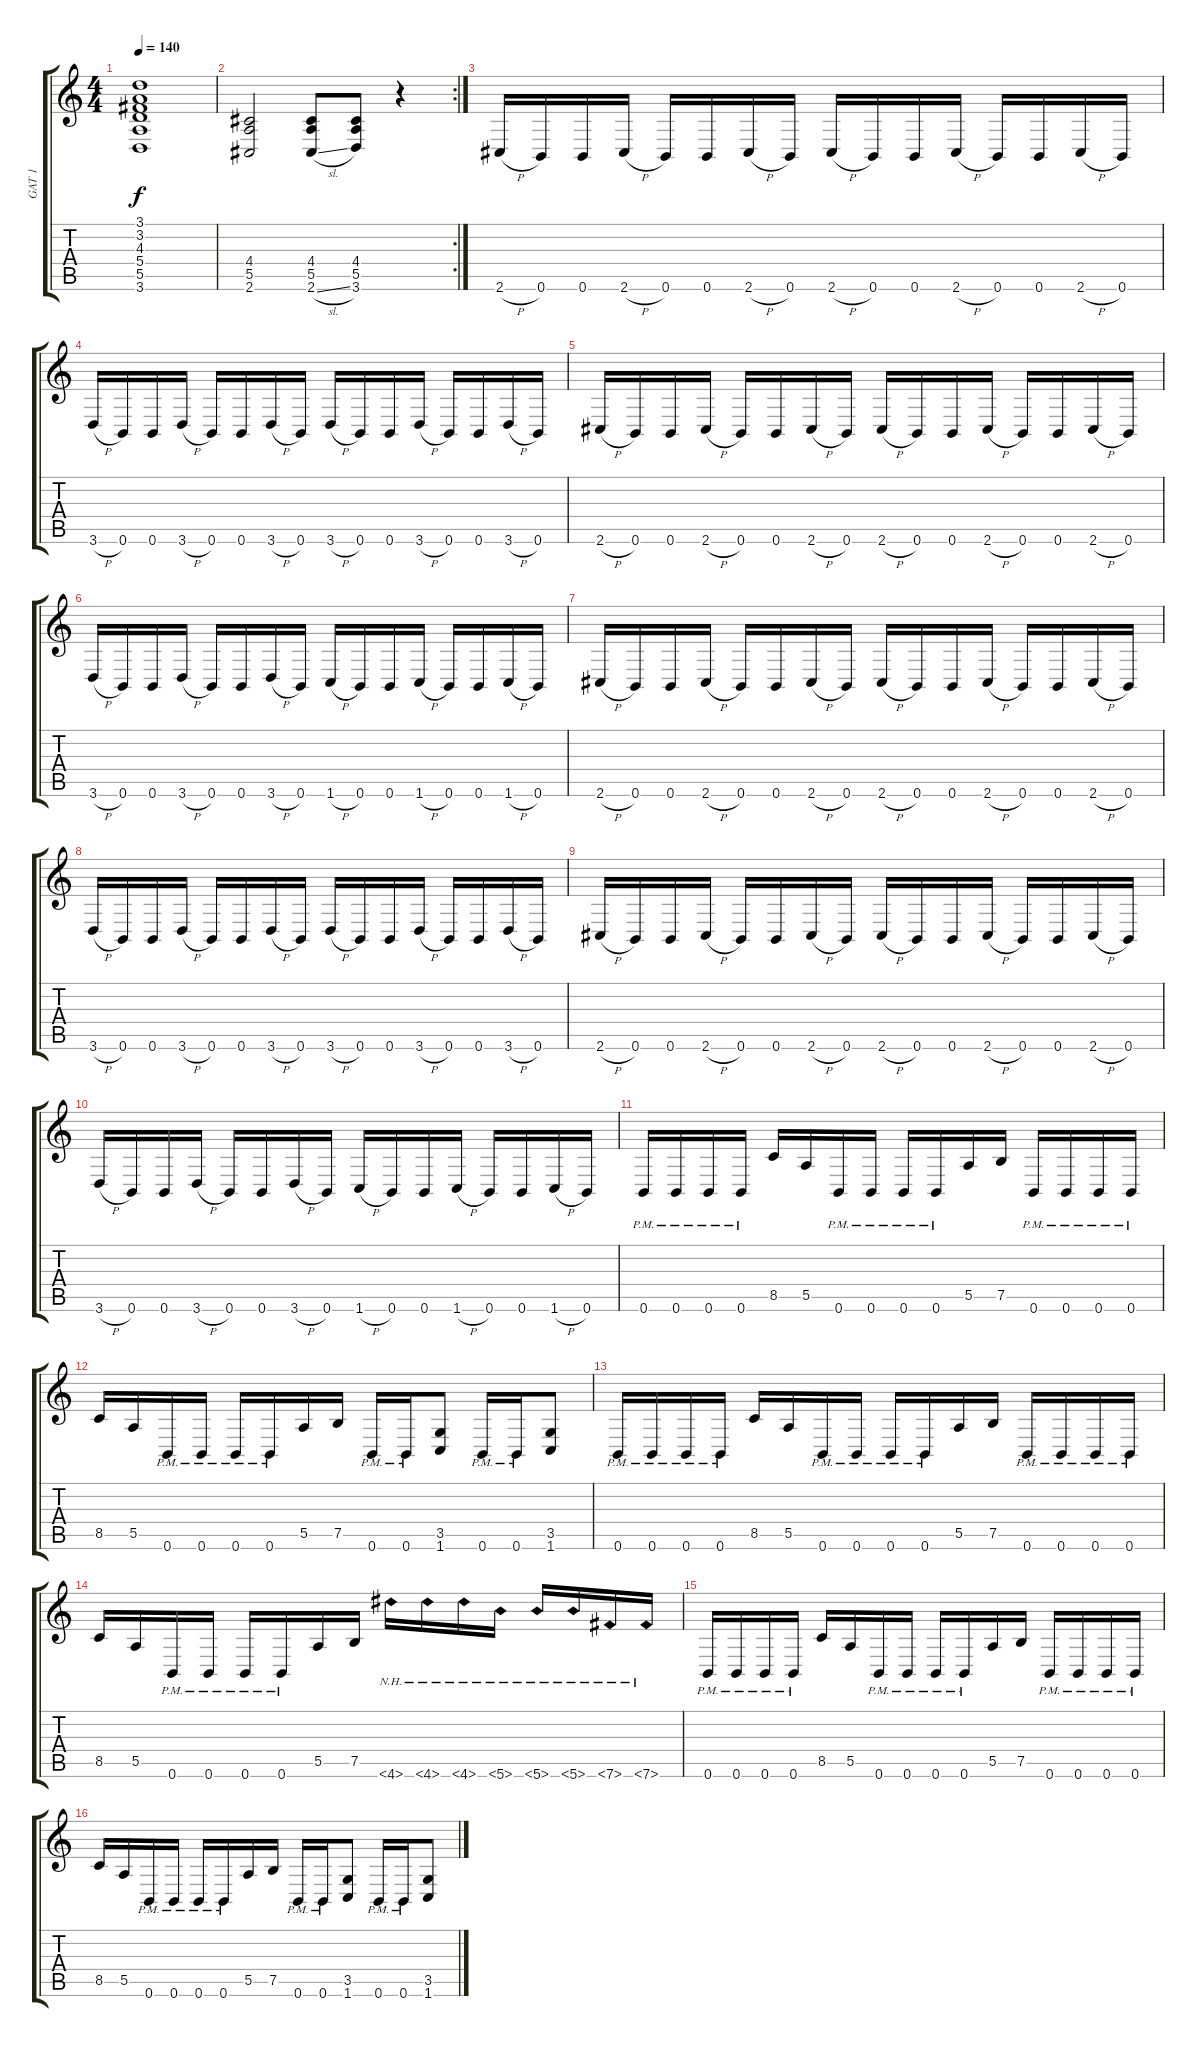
\track ("GAT 1" "GAT 1") {instrument distortionguitar}
\staff {score tabs}
\tuning (B3 Gb3 D3 A2 E2 B1) {hide}
\ts (4 4)
\tempo 140
\clef g2
\ks c
(3.1 3.2 4.3 5.4 5.5 3.6).1{dy f} |
\rc 2
(4.4 5.5 2.6).2 (4.4 5.5 2.6{sl}).8 (4.4 5.5 3.6).8 r.4 |
2.6{h}.16 0.6.16 0.6.16 2.6{h}.16 0.6.16 0.6.16 2.6{h}.16 0.6.16 2.6{h}.16 0.6.16 0.6.16 2.6{h}.16 0.6.16 0.6.16 2.6{h}.16 0.6.16 |
3.6{h}.16 0.6.16 0.6.16 3.6{h}.16 0.6.16 0.6.16 3.6{h}.16 0.6.16 3.6{h}.16 0.6.16 0.6.16 3.6{h}.16 0.6.16 0.6.16 3.6{h}.16 0.6.16 |
2.6{h}.16 0.6.16 0.6.16 2.6{h}.16 0.6.16 0.6.16 2.6{h}.16 0.6.16 2.6{h}.16 0.6.16 0.6.16 2.6{h}.16 0.6.16 0.6.16 2.6{h}.16 0.6.16 |
3.6{h}.16 0.6.16 0.6.16 3.6{h}.16 0.6.16 0.6.16 3.6{h}.16 0.6.16 1.6{h}.16 0.6.16 0.6.16 1.6{h}.16 0.6.16 0.6.16 1.6{h}.16 0.6.16 |
2.6{h}.16 0.6.16 0.6.16 2.6{h}.16 0.6.16 0.6.16 2.6{h}.16 0.6.16 2.6{h}.16 0.6.16 0.6.16 2.6{h}.16 0.6.16 0.6.16 2.6{h}.16 0.6.16 |
3.6{h}.16 0.6.16 0.6.16 3.6{h}.16 0.6.16 0.6.16 3.6{h}.16 0.6.16 3.6{h}.16 0.6.16 0.6.16 3.6{h}.16 0.6.16 0.6.16 3.6{h}.16 0.6.16 |
2.6{h}.16 0.6.16 0.6.16 2.6{h}.16 0.6.16 0.6.16 2.6{h}.16 0.6.16 2.6{h}.16 0.6.16 0.6.16 2.6{h}.16 0.6.16 0.6.16 2.6{h}.16 0.6.16 |
3.6{h}.16 0.6.16 0.6.16 3.6{h}.16 0.6.16 0.6.16 3.6{h}.16 0.6.16 1.6{h}.16 0.6.16 0.6.16 1.6{h}.16 0.6.16 0.6.16 1.6{h}.16 0.6.16 |
0.6{pm}.16 0.6{pm}.16 0.6{pm}.16 0.6{pm}.16 8.5.16 5.5.16 0.6{pm}.16 0.6{pm}.16 0.6{pm}.16 0.6{pm}.16 5.5.16 7.5.16 0.6{pm}.16 0.6{pm}.16 0.6{pm}.16 0.6{pm}.16 |
8.5.16 5.5.16 0.6{pm}.16 0.6{pm}.16 0.6{pm}.16 0.6{pm}.16 5.5.16 7.5.16 0.6{pm}.16 0.6{pm}.16 (3.5 1.6).8 0.6{pm}.16 0.6{pm}.16 (3.5 1.6).8 |
0.6{pm}.16 0.6{pm}.16 0.6{pm}.16 0.6{pm}.16 8.5.16 5.5.16 0.6{pm}.16 0.6{pm}.16 0.6{pm}.16 0.6{pm}.16 5.5.16 7.5.16 0.6{pm}.16 0.6{pm}.16 0.6{pm}.16 0.6{pm}.16 |
8.5.16 5.5.16 0.6{pm}.16 0.6{pm}.16 0.6{pm}.16 0.6{pm}.16 5.5.16 7.5.16 4.6{nh}.16 4.6{nh}.16 4.6{nh}.16 5.6{nh}.16 5.6{nh}.16 5.6{nh}.16 7.6{nh}.16 7.6{nh}.16 |
0.6{pm}.16 0.6{pm}.16 0.6{pm}.16 0.6{pm}.16 8.5.16 5.5.16 0.6{pm}.16 0.6{pm}.16 0.6{pm}.16 0.6{pm}.16 5.5.16 7.5.16 0.6{pm}.16 0.6{pm}.16 0.6{pm}.16 0.6{pm}.16 |
8.5.16 5.5.16 0.6{pm}.16 0.6{pm}.16 0.6{pm}.16 0.6{pm}.16 5.5.16 7.5.16 0.6{pm}.16 0.6{pm}.16 (3.5 1.6).8 0.6{pm}.16 0.6{pm}.16 (3.5 1.6).8
